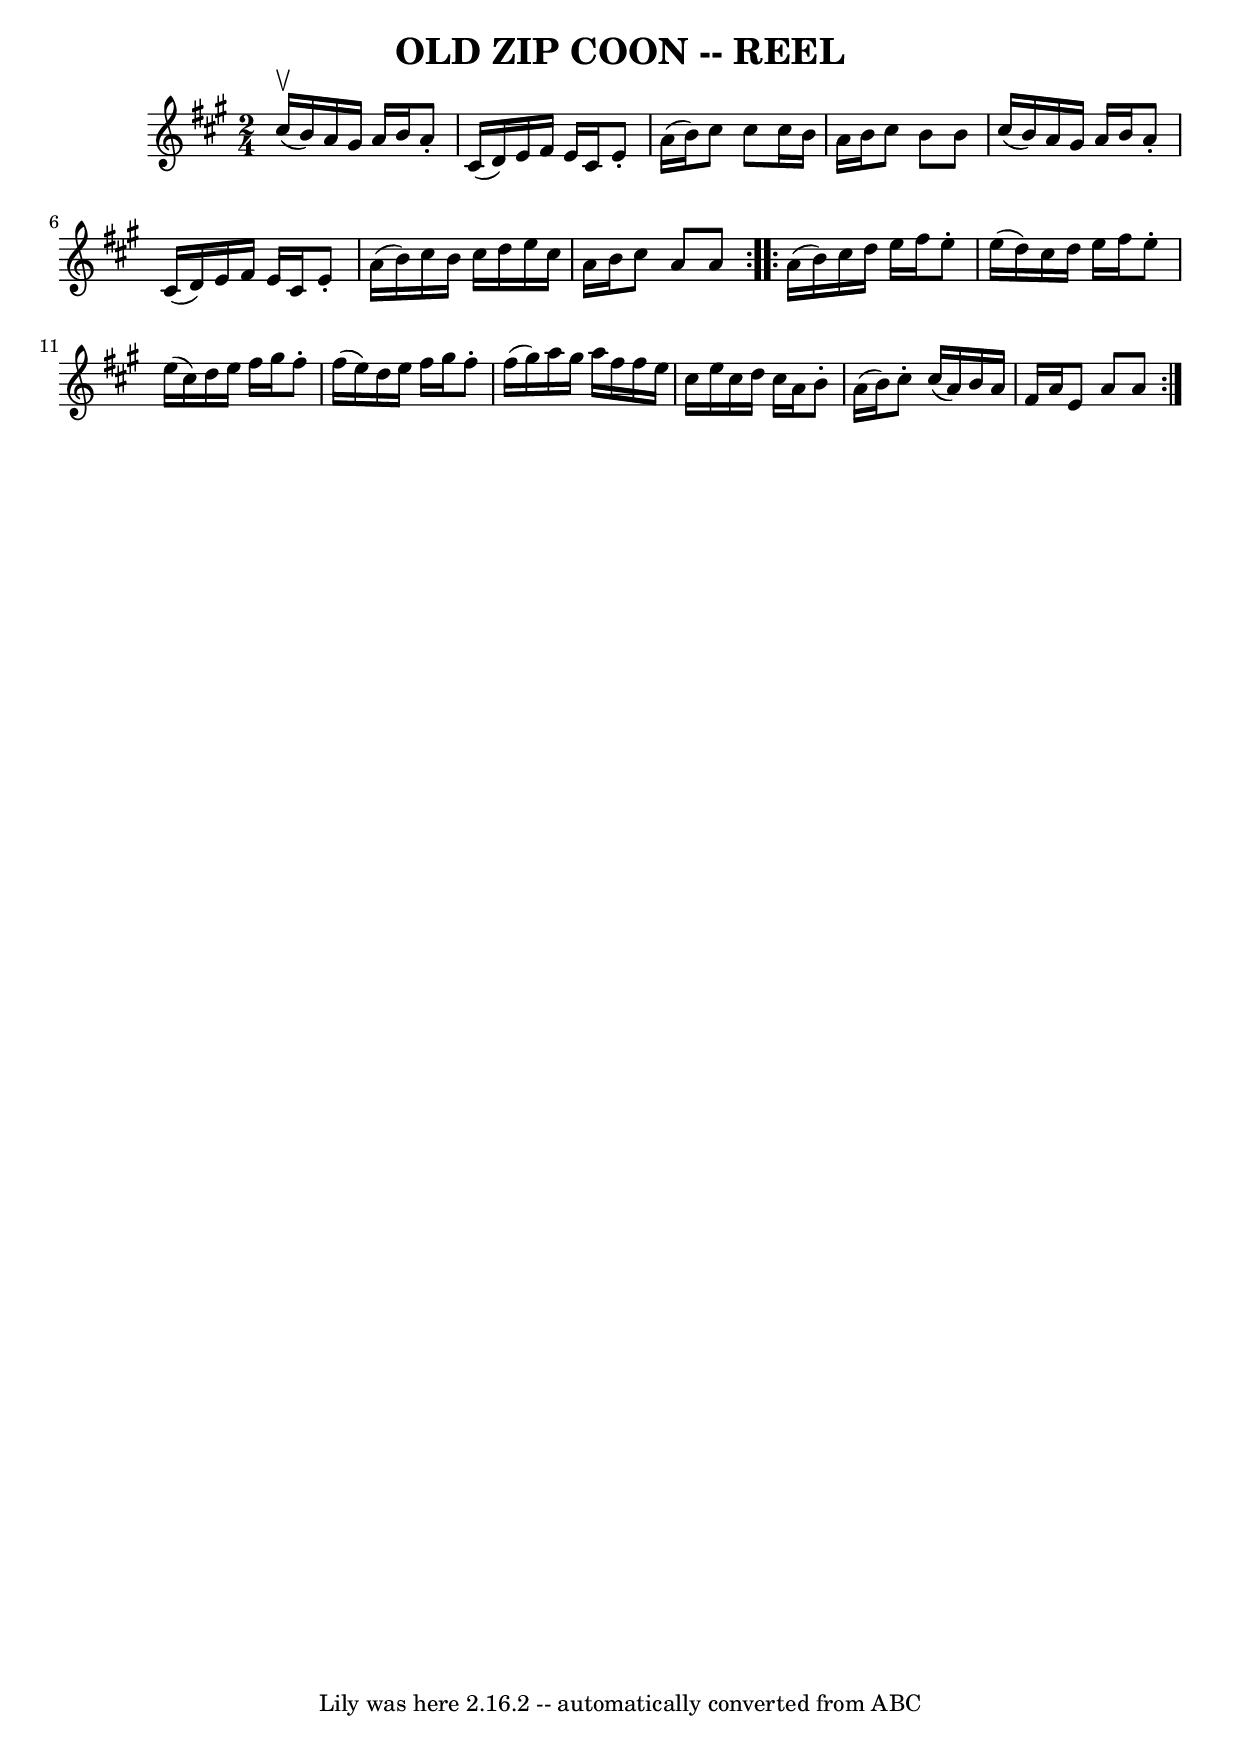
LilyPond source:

\version "2.16.2"
\include "Mammoth.ily"
\header {
  %% book = "Ryan's Mammoth Collection of Fiddle Tunes"
  crossRefNumber = "1"
  footnotes = "\\\\OLD ZIP COON. -- First couple down the outside and back  up  the centre,\\\\[second couple down  the centre and back up the outside at: same time.]\\\\First couple down the centre and back up the outside, [second couple down\\\\the outside and back up the centre at: same time.] First and second couples\\\\down the centre together, back.  -- First couple cast off, right and  left\\\\four."
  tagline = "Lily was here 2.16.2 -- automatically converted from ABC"
  title = "OLD ZIP COON -- REEL"

}
voicedefault =  {



  \repeat volta 2 {

    \time 2/4 
    \key a \major
    cis''16 (^\upbow b'16)   |
    a'16    
    gis'16 a'16 b'16 a'8 -. cis'16 (d'16)   |
    e'16    
    fis'16 e'16 cis'16 e'8 -. a'16 (b'16)   |
    cis''8    
    cis''8 cis''16 b'16 a'16 b'16    |
    cis''8 b'8 b'8    
    cis''16 (b'16)   |
    a'16 gis'16 a'16 b'16 a'8 -.   
    cis'16 (d'16)   |
    e'16 fis'16 e'16 cis'16 e'8 -.   
    a'16 (b'16)   |
    cis''16 b'16 cis''16 d''16 e''16    
    cis''16 a'16 b'16    |
    cis''8 a'8 a'8    
  }     

  \repeat volta 2 {
    a'16 (b'16)   |
    cis''16 d''16 e''16  
    fis''16 e''8 -. e''16 (d''16)   |
    cis''16 d''16    
    e''16 fis''16 e''8 -. e''16 (cis''16)   |
    d''16 e''16 
    fis''16 gis''16 fis''8 -. fis''16 (e''16)   |
    d''16   
    e''16 fis''16 gis''16 fis''8 -. fis''16 (gis''16)   |
    
    a''16 gis''16 a''16 fis''16 fis''16 e''16 cis''16 e''16 
    |
    cis''16 d''16 cis''16 a'16 b'8 -. a'16 (b'16) 
    |
    cis''8 -. cis''16 (a'16) b'16 a'16 fis'16 a'16  
    |
    e'8 a'8 a'8    
  }   

}

\score{
  <<

    \context Staff="default"
    {
      \voicedefault 
      
    }

  >>
  \layout {
    
  }
  \midi {
  }

}
